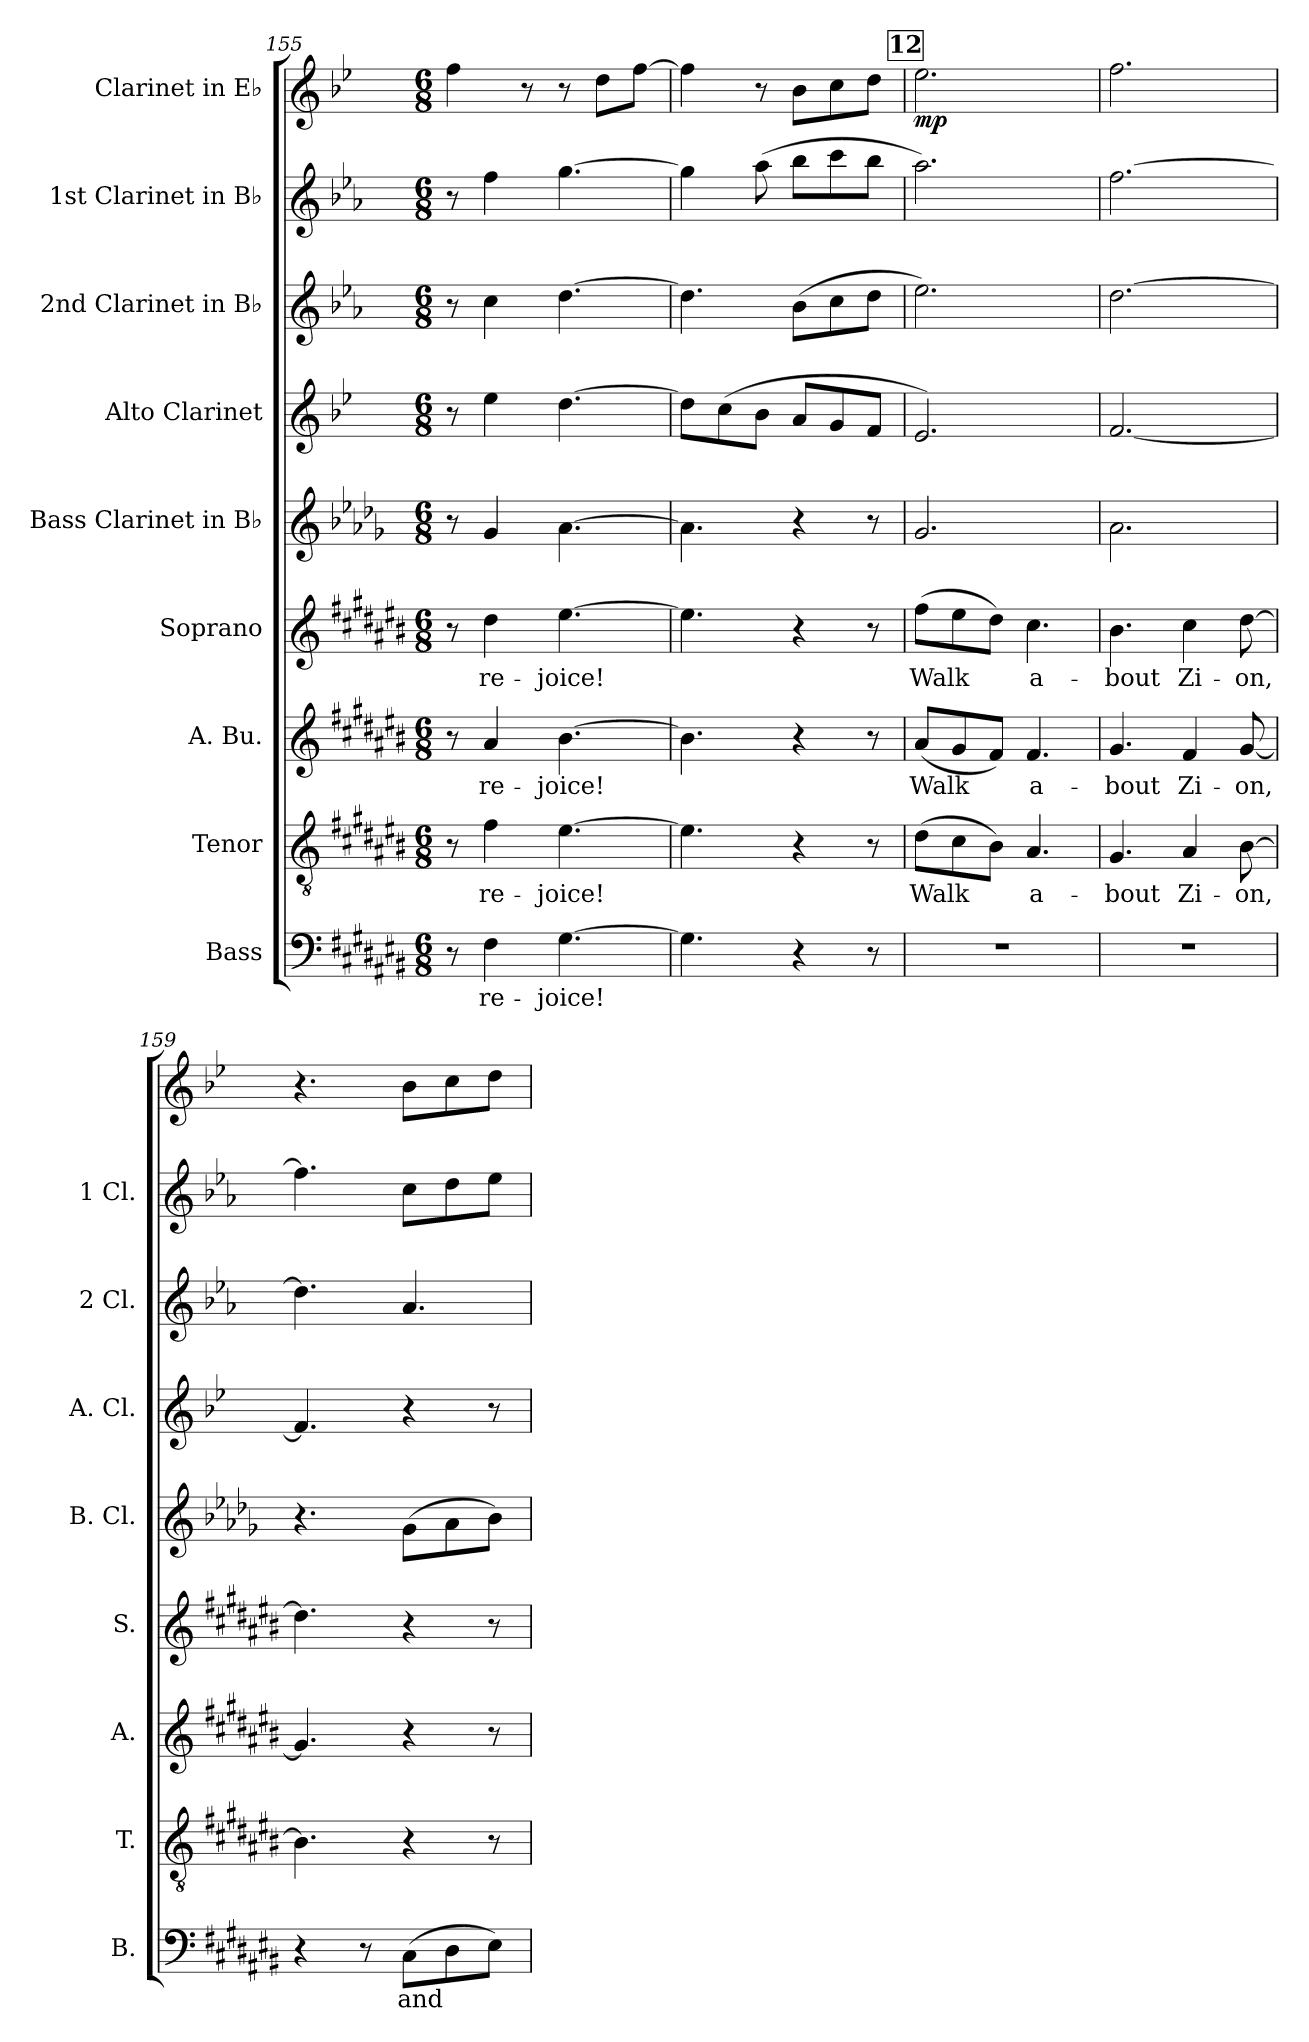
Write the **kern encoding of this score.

**kern	**text	**kern	**text	**kern	**text	**kern	**text	**kern	**kern	**kern	**kern	**kern	**dynam
*part9	*part9	*part8	*part8	*part7	*part7	*part6	*part6	*part5	*part4	*part3	*part2	*part1	*part1
*staff9	*staff9	*staff8	*staff8	*staff7	*staff7	*staff6	*staff6	*staff5	*staff4	*staff3	*staff2	*staff1	*staff1
*I"Bass	*	*I"Tenor	*	*I"A. Bu.	*	*I"Soprano	*	*I"Bass Clarinet in B♭	*I"Alto Clarinet	*I"2nd Clarinet in B♭	*I"1st Clarinet in B♭	*I"Clarinet in E♭	*
*I'B.	*	*I'T.	*	*I'A.	*	*I'S.	*	*I'B. Cl.	*I'A. Cl.	*I'2 Cl.	*I'1 Cl.	*	*
*clefF4	*	*clefGv2	*	*clefG2	*	*clefG2	*	*clefG2	*clefG2	*clefG2	*clefG2	*clefG2	*
*	*	*	*	*	*	*	*	*ITrd8c14	*ITrd5c9	*ITrd1c2	*ITrd1c2	*ITrd-2c-3	*
*k[f#c#g#d#a#e#b#]	*	*k[f#c#g#d#a#e#b#]	*	*k[f#c#g#d#a#e#b#]	*	*k[f#c#g#d#a#e#b#]	*	*k[b-e-a-d-g-]	*k[b-e-a-d-g-]	*k[b-e-a-d-g-]	*k[b-e-a-d-g-]	*k[b-e-a-d-g-]	*
*M6/8	*	*M6/8	*	*M6/8	*	*M6/8	*	*M6/8	*M6/8	*M6/8	*M6/8	*M6/8	*
=155	=155	=155	=155	=155	=155	=155	=155	=155	=155	=155	=155	=155	=155
8r	.	8r	.	8r	.	8r	.	8r	8r	8r	8r	4aa-\	.
!	!LO:LY:b	!	!LO:LY:b	!	!LO:LY:b	!	!LO:LY:b	!	!	!	!	!	!
4F#\	re-	4f#\	re-	4a#/	re-	4dd#\	re-	4G-/	4g-\	4b-\	4ee-\	.	.
.	.	.	.	.	.	.	.	.	.	.	.	8r	.
!	!LO:LY:b	!	!LO:LY:b	!	!LO:LY:b	!	!LO:LY:b	!	!	!	!	!	!
[4.G#\	-joice!	[4.e#\	-joice!	[4.b#\	-joice!	[4.ee#\	-joice!	[4.A-\	[4.f\	[4.cc\	[4.ff\	8r	.
.	.	.	.	.	.	.	.	.	.	.	.	8ff\L	.
.	.	.	.	.	.	.	.	.	.	.	.	[8aa-\J	.
=156	=156	=156	=156	=156	=156	=156	=156	=156	=156	=156	=156	=156	=156
4.G#\]	.	4.e#\]	.	4.b#\]	.	4.ee#\]	.	4.A-\]	8f\L]	4.cc\]	4ff\]	4aa-\]	.
.	.	.	.	.	.	.	.	.	(8e-\	.	.	.	.
.	.	.	.	.	.	.	.	.	8d-\J	.	(8gg-\	8r	.
4r	.	4r	.	4r	.	4r	.	4r	8c/L	(8a-\L	8aa-\L	8dd-\L	.
.	.	.	.	.	.	.	.	.	8B-/	8b-\	8bb-\	8ee-\	.
8r	.	8r	.	8r	.	8r	.	8r	8A-/J	8cc\J	8aa-\J	8ff\J	.
!!LO:PB:g=z
!!LO:REH:place=s1:a:B:fs=14:t=12
=157	=157	=157	=157	=157	=157	=157	=157	=157	=157	=157	=157	=157	=157
!	!	!	!LO:LY:b	!	!LO:LY:b	!	!LO:LY:b	!	!	!	!	!	!LO:DY:b
2.r	.	(8d#\L	Walk	(8a#/L	Walk	(8ff#\L	Walk	2.G-/	2.G-/)	2.dd-\)	2.gg-\)	2.gg-\	mp
.	.	8c#\	.	8g#/	.	8ee#\	.	.	.	.	.	.	.
.	.	8B#\J)	.	8f#/J)	.	8dd#\J)	.	.	.	.	.	.	.
!	!	!	!LO:LY:b	!	!LO:LY:b	!	!LO:LY:b	!	!	!	!	!	!
.	.	4.A#/	a-	4.f#/	a-	4.cc#\	a-	.	.	.	.	.	.
=158	=158	=158	=158	=158	=158	=158	=158	=158	=158	=158	=158	=158	=158
!	!	!	!LO:LY:b	!	!LO:LY:b	!	!LO:LY:b	!	!	!	!	!	!
2.r	.	4.G#/	-bout	4.g#/	-bout	4.b#\	-bout	2.A-\	[2.A-/	[2.cc\	[2.ee-\	2.aa-\	.
!	!	!	!LO:LY:b	!	!LO:LY:b	!	!LO:LY:b	!	!	!	!	!	!
.	.	4A#/	Zi-	4f#/	Zi-	4cc#\	Zi-	.	.	.	.	.	.
!	!	!	!LO:LY:b	!	!LO:LY:b	!	!LO:LY:b	!	!	!	!	!	!
.	.	[8B#\	-on,	[8g#/	-on,	[8dd#\	-on,	.	.	.	.	.	.
=159	=159	=159	=159	=159	=159	=159	=159	=159	=159	=159	=159	=159	=159
4r	.	4.B#\]	.	4.g#/]	.	4.dd#\]	.	4.r	4.A-/]	4.cc\]	4.ee-\]	4.r	.
8r	.	.	.	.	.	.	.	.	.	.	.	.	.
!	!LO:LY:b	!	!	!	!	!	!	!	!	!	!	!	!
(8C#\L	and	4r	.	4r	.	4r	.	(8G-\L	4r	4.g-/	8b-\L	8dd-\L	.
8D#\	.	.	.	.	.	.	.	8A-\	.	.	8cc\	8ee-\	.
8E#\J)	.	8r	.	8r	.	8r	.	8B-\J)	8r	.	8dd-\J	8ff\J	.
=	=	=	=	=	=	=	=	=	=	=	=	=	=
*-	*-	*-	*-	*-	*-	*-	*-	*-	*-	*-	*-	*-	*-
